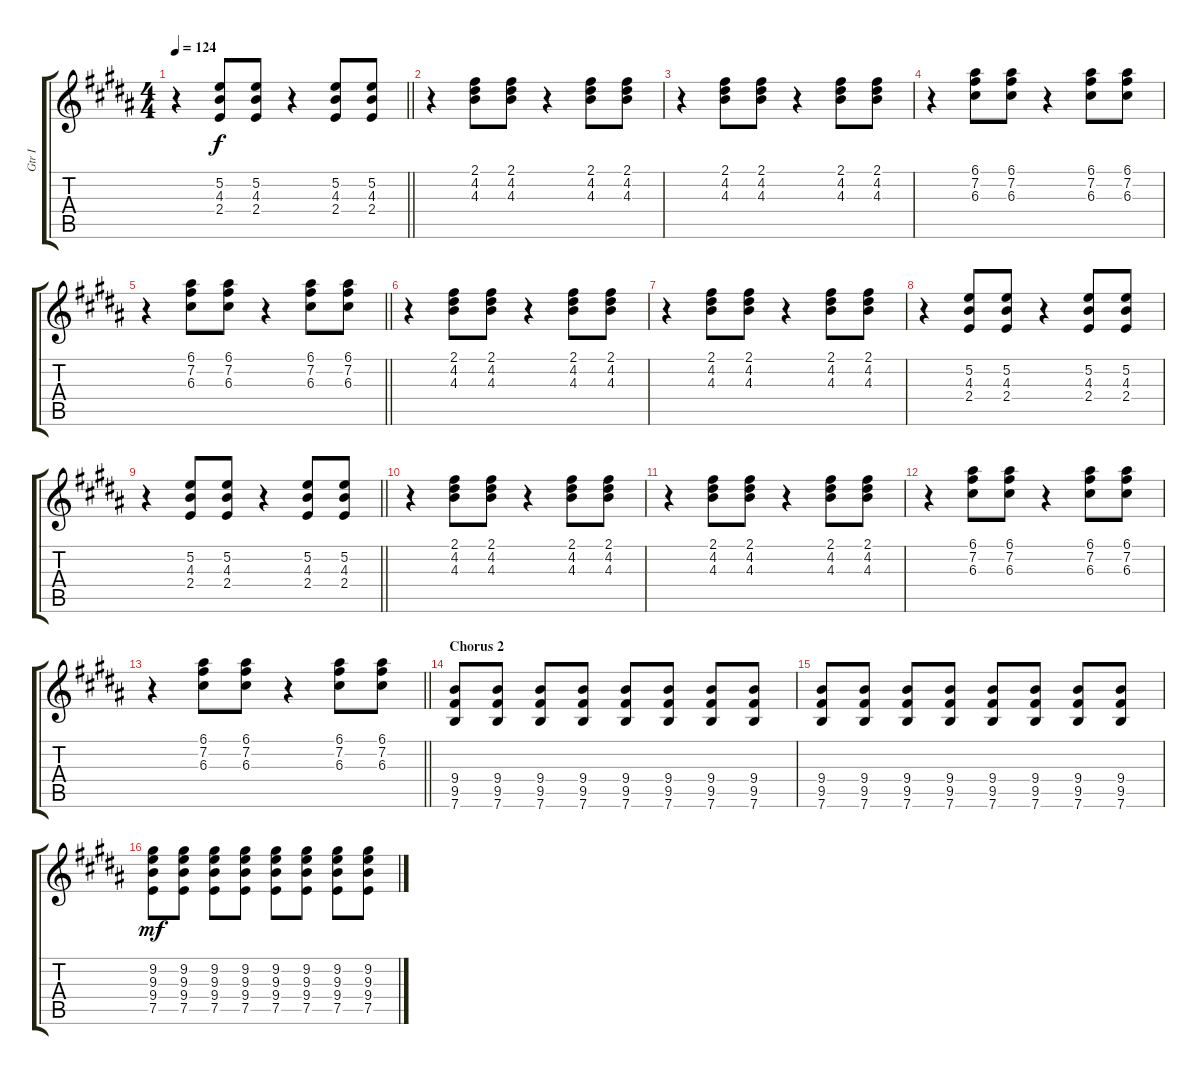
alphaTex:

\track ("Gtr I" "Gtr I") {instrument distortionguitar}
\staff {score tabs}
\tuning (E4 B3 G3 D3 A2 E2) {hide}
\ts (4 4)
\tempo 124
\clef g2
\barLineRight lightlight
\ks b
r.4{dy f} (5.2 4.3 2.4).8 (5.2 4.3 2.4).8 r.4 (5.2 4.3 2.4).8 (5.2 4.3 2.4).8 |
r.4 (2.1 4.2 4.3).8 (2.1 4.2 4.3).8 r.4 (2.1 4.2 4.3).8 (2.1 4.2 4.3).8 |
r.4 (2.1 4.2 4.3).8 (2.1 4.2 4.3).8 r.4 (2.1 4.2 4.3).8 (2.1 4.2 4.3).8 |
r.4 (6.1 7.2 6.3).8 (6.1 7.2 6.3).8 r.4 (6.1 7.2 6.3).8 (6.1 7.2 6.3).8 |
\barLineRight lightlight
r.4 (6.1 7.2 6.3).8 (6.1 7.2 6.3).8 r.4 (6.1 7.2 6.3).8 (6.1 7.2 6.3).8 |
r.4 (2.1 4.2 4.3).8 (2.1 4.2 4.3).8 r.4 (2.1 4.2 4.3).8 (2.1 4.2 4.3).8 |
r.4 (2.1 4.2 4.3).8 (2.1 4.2 4.3).8 r.4 (2.1 4.2 4.3).8 (2.1 4.2 4.3).8 |
r.4 (5.2 4.3 2.4).8 (5.2 4.3 2.4).8 r.4 (5.2 4.3 2.4).8 (5.2 4.3 2.4).8 |
\barLineRight lightlight
r.4 (5.2 4.3 2.4).8 (5.2 4.3 2.4).8 r.4 (5.2 4.3 2.4).8 (5.2 4.3 2.4).8 |
r.4 (2.1 4.2 4.3).8 (2.1 4.2 4.3).8 r.4 (2.1 4.2 4.3).8 (2.1 4.2 4.3).8 |
r.4 (2.1 4.2 4.3).8 (2.1 4.2 4.3).8 r.4 (2.1 4.2 4.3).8 (2.1 4.2 4.3).8 |
r.4 (6.1 7.2 6.3).8 (6.1 7.2 6.3).8 r.4 (6.1 7.2 6.3).8 (6.1 7.2 6.3).8 |
\barLineRight lightlight
r.4 (6.1 7.2 6.3).8 (6.1 7.2 6.3).8 r.4 (6.1 7.2 6.3).8 (6.1 7.2 6.3).8 |
\section ("" "Chorus 2")
(9.4 9.5 7.6).8 (9.4 9.5 7.6).8 (9.4 9.5 7.6).8 (9.4 9.5 7.6).8 (9.4 9.5 7.6).8 (9.4 9.5 7.6).8 (9.4 9.5 7.6).8 (9.4 9.5 7.6).8 |
(9.4 9.5 7.6).8 (9.4 9.5 7.6).8 (9.4 9.5 7.6).8 (9.4 9.5 7.6).8 (9.4 9.5 7.6).8 (9.4 9.5 7.6).8 (9.4 9.5 7.6).8 (9.4 9.5 7.6).8 |
(9.2 9.3 9.4 7.5).8{dy mf} (9.2 9.3 9.4 7.5).8 (9.2 9.3 9.4 7.5).8 (9.2 9.3 9.4 7.5).8 (9.2 9.3 9.4 7.5).8 (9.2 9.3 9.4 7.5).8 (9.2 9.3 9.4 7.5).8 (9.2 9.3 9.4 7.5).8
